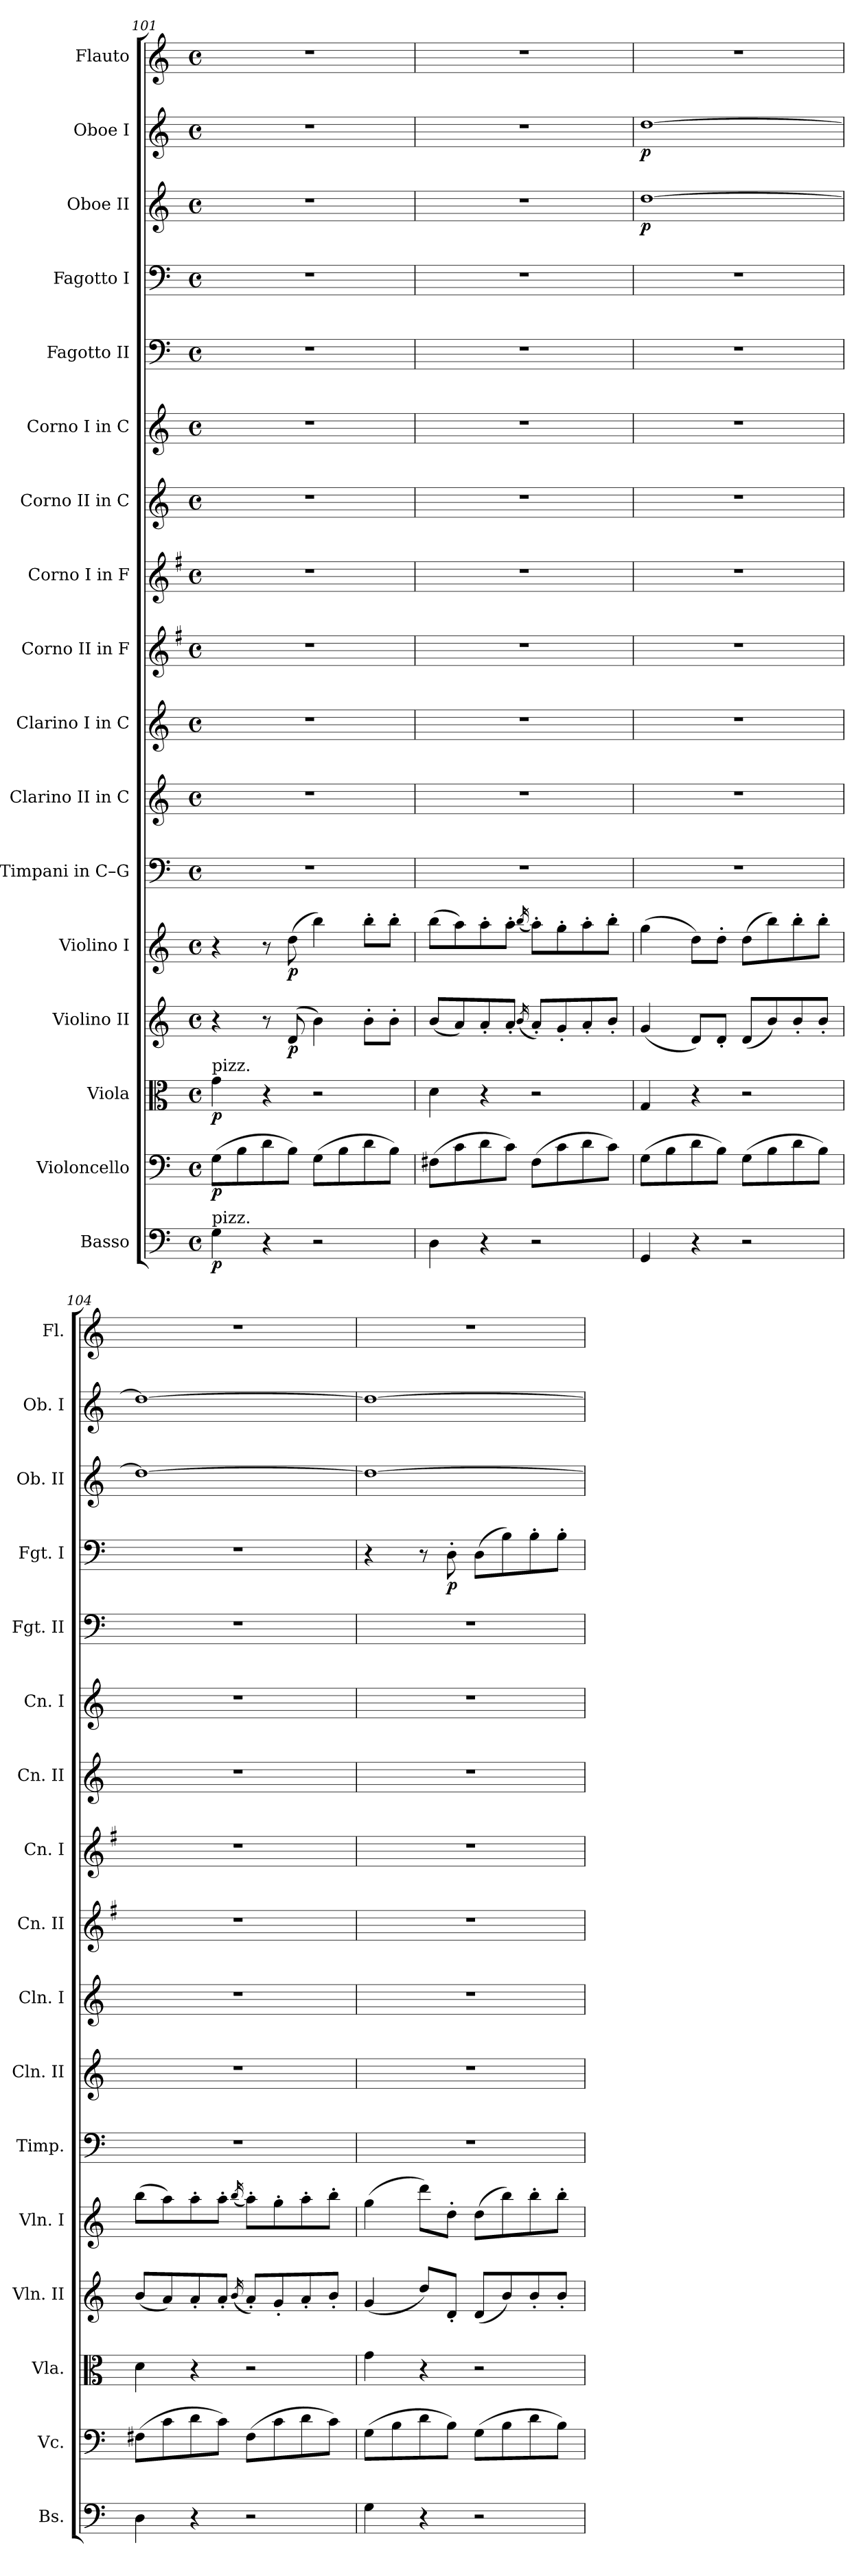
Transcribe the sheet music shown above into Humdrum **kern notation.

**kern	**dynam	**kern	**dynam	**kern	**dynam	**kern	**dynam	**kern	**dynam	**kern	**kern	**kern	**kern	**kern	**kern	**kern	**kern	**kern	**dynam	**kern	**dynam	**kern	**dynam	**kern
*part17	*part17	*part16	*part16	*part15	*part15	*part14	*part14	*part13	*part13	*part12	*part11	*part10	*part9	*part8	*part7	*part6	*part5	*part4	*part4	*part3	*part3	*part2	*part2	*part1
*staff17	*staff17	*staff16	*staff16	*staff15	*staff15	*staff14	*staff14	*staff13	*staff13	*staff12	*staff11	*staff10	*staff9	*staff8	*staff7	*staff6	*staff5	*staff4	*staff4	*staff3	*staff3	*staff2	*staff2	*staff1
*I"Basso	*	*I"Violoncello	*	*I"Viola	*	*I"Violino II	*	*I"Violino I	*	*I"Timpani in C–G	*I"Clarino II in C	*I"Clarino I in C	*I"Corno II in F	*I"Corno I in F	*I"Corno II in C	*I"Corno I in C	*I"Fagotto II	*I"Fagotto I	*	*I"Oboe II	*	*I"Oboe I	*	*I"Flauto
*I'Bs.	*	*I'Vc.	*	*I'Vla.	*	*I'Vln. II	*	*I'Vln. I	*	*I'Timp.	*I'Cln. II	*I'Cln. I	*I'Cn. II	*I'Cn. I	*I'Cn. II	*I'Cn. I	*I'Fgt. II	*I'Fgt. I	*	*I'Ob. II	*	*I'Ob. I	*	*I'Fl.
*clefF4	*	*clefF4	*	*clefC3	*	*clefG2	*	*clefG2	*	*clefF4	*clefG2	*clefG2	*clefG2	*clefG2	*clefG2	*clefG2	*clefF4	*clefF4	*	*clefG2	*	*clefG2	*	*clefG2
*ITrd7c12	*	*	*	*	*	*	*	*	*	*	*	*	*ITrd4c7	*ITrd4c7	*ITrd7c12	*ITrd7c12	*	*	*	*	*	*	*	*
*k[]	*	*k[]	*	*k[]	*	*k[]	*	*k[]	*	*k[]	*k[]	*k[]	*k[]	*k[]	*k[]	*k[]	*k[]	*k[]	*	*k[]	*	*k[]	*	*k[]
*M4/4	*	*M4/4	*	*M4/4	*	*M4/4	*	*M4/4	*	*M4/4	*M4/4	*M4/4	*M4/4	*M4/4	*M4/4	*M4/4	*M4/4	*M4/4	*	*M4/4	*	*M4/4	*	*M4/4
*met(c)	*	*met(c)	*	*met(c)	*	*met(c)	*	*met(c)	*	*met(c)	*met(c)	*met(c)	*met(c)	*met(c)	*met(c)	*met(c)	*met(c)	*met(c)	*	*met(c)	*	*met(c)	*	*met(c)
=101	=101	=101	=101	=101	=101	=101	=101	=101	=101	=101	=101	=101	=101	=101	=101	=101	=101	=101	=101	=101	=101	=101	=101	=101
!	!	!	!	!LO:TX:a:t=pizz.	!	!	!	!	!	!	!	!	!	!	!	!	!	!	!	!	!	!	!	!
!LO:TX:a:t=pizz.	!	!	!	!	!	!	!	!	!	!	!	!	!	!	!	!	!	!	!	!	!	!	!	!
!	!LO:DY:b	!	!LO:DY:b	!	!LO:DY:b	!	!	!	!	!	!	!	!	!	!	!	!	!	!	!	!	!	!	!
4GG\	p	(8G\L	p	4g\	p	4r	.	4r	.	1r	1r	1r	1r	1r	1r	1r	1r	1r	.	1r	.	1r	.	1r
.	.	8B\	.	.	.	.	.	.	.	.	.	.	.	.	.	.	.	.	.	.	.	.	.	.
4r	.	8d\	.	4r	.	8r	.	8r	.	.	.	.	.	.	.	.	.	.	.	.	.	.	.	.
!	!	!	!	!	!	!	!LO:DY:b	!	!LO:DY:b	!	!	!	!	!	!	!	!	!	!	!	!	!	!	!
.	.	8B\J)	.	.	.	(8d/	p	(8dd\	p	.	.	.	.	.	.	.	.	.	.	.	.	.	.	.
2r	.	(8G\L	.	2r	.	4b\)	.	4bb\)	.	.	.	.	.	.	.	.	.	.	.	.	.	.	.	.
.	.	8B\	.	.	.	.	.	.	.	.	.	.	.	.	.	.	.	.	.	.	.	.	.	.
.	.	8d\	.	.	.	8b'\L	.	8bb'\L	.	.	.	.	.	.	.	.	.	.	.	.	.	.	.	.
.	.	8B\J)	.	.	.	8b'\J	.	8bb'\J	.	.	.	.	.	.	.	.	.	.	.	.	.	.	.	.
=102	=102	=102	=102	=102	=102	=102	=102	=102	=102	=102	=102	=102	=102	=102	=102	=102	=102	=102	=102	=102	=102	=102	=102	=102
4DD\	.	(8F#X\L	.	4d\	.	(8b/L	.	(8bb\L	.	1r	1r	1r	1r	1r	1r	1r	1r	1r	.	1r	.	1r	.	1r
.	.	8c\	.	.	.	8a/)	.	8aa\)	.	.	.	.	.	.	.	.	.	.	.	.	.	.	.	.
4r	.	8d\	.	4r	.	8a'/	.	8aa'\	.	.	.	.	.	.	.	.	.	.	.	.	.	.	.	.
.	.	8c\J)	.	.	.	8a'/J	.	8aa'\J	.	.	.	.	.	.	.	.	.	.	.	.	.	.	.	.
.	.	.	.	.	.	(16qb/	.	(16qbb/	.	.	.	.	.	.	.	.	.	.	.	.	.	.	.	.
2r	.	(8F#\L	.	2r	.	8a'/L)	.	8aa'\L)	.	.	.	.	.	.	.	.	.	.	.	.	.	.	.	.
.	.	8c\	.	.	.	8g'/	.	8gg'\	.	.	.	.	.	.	.	.	.	.	.	.	.	.	.	.
.	.	8d\	.	.	.	8a'/	.	8aa'\	.	.	.	.	.	.	.	.	.	.	.	.	.	.	.	.
.	.	8c\J)	.	.	.	8b'/J	.	8bb'\J	.	.	.	.	.	.	.	.	.	.	.	.	.	.	.	.
!!LO:PB:g=z
=103	=103	=103	=103	=103	=103	=103	=103	=103	=103	=103	=103	=103	=103	=103	=103	=103	=103	=103	=103	=103	=103	=103	=103	=103
!	!	!	!	!	!	!	!	!	!	!	!	!	!	!	!	!	!	!	!	!	!LO:DY:b	!	!LO:DY:b	!
4GGG/	.	(8G\L	.	4G/	.	(4g/	.	(4gg\	.	1r	1r	1r	1r	1r	1r	1r	1r	1r	.	[1dd	p	[1dd	p	1r
.	.	8B\	.	.	.	.	.	.	.	.	.	.	.	.	.	.	.	.	.	.	.	.	.	.
4r	.	8d\	.	4r	.	8d/L)	.	8dd\L)	.	.	.	.	.	.	.	.	.	.	.	.	.	.	.	.
.	.	8B\J)	.	.	.	8d'/J	.	8dd'\J	.	.	.	.	.	.	.	.	.	.	.	.	.	.	.	.
2r	.	(8G\L	.	2r	.	(8d/L	.	(8dd\L	.	.	.	.	.	.	.	.	.	.	.	.	.	.	.	.
.	.	8B\	.	.	.	8b/)	.	8bb\)	.	.	.	.	.	.	.	.	.	.	.	.	.	.	.	.
.	.	8d\	.	.	.	8b'/	.	8bb'\	.	.	.	.	.	.	.	.	.	.	.	.	.	.	.	.
.	.	8B\J)	.	.	.	8b'/J	.	8bb'\J	.	.	.	.	.	.	.	.	.	.	.	.	.	.	.	.
=104	=104	=104	=104	=104	=104	=104	=104	=104	=104	=104	=104	=104	=104	=104	=104	=104	=104	=104	=104	=104	=104	=104	=104	=104
4DD\	.	(8F#X\L	.	4d\	.	(8b/L	.	(8bb\L	.	1r	1r	1r	1r	1r	1r	1r	1r	1r	.	1dd_	.	1dd_	.	1r
.	.	8c\	.	.	.	8a/)	.	8aa\)	.	.	.	.	.	.	.	.	.	.	.	.	.	.	.	.
4r	.	8d\	.	4r	.	8a'/	.	8aa'\	.	.	.	.	.	.	.	.	.	.	.	.	.	.	.	.
.	.	8c\J)	.	.	.	8a'/J	.	8aa'\J	.	.	.	.	.	.	.	.	.	.	.	.	.	.	.	.
.	.	.	.	.	.	(16qb/	.	(16qbb/	.	.	.	.	.	.	.	.	.	.	.	.	.	.	.	.
2r	.	(8F#\L	.	2r	.	8a'/L)	.	8aa'\L)	.	.	.	.	.	.	.	.	.	.	.	.	.	.	.	.
.	.	8c\	.	.	.	8g'/	.	8gg'\	.	.	.	.	.	.	.	.	.	.	.	.	.	.	.	.
.	.	8d\	.	.	.	8a'/	.	8aa'\	.	.	.	.	.	.	.	.	.	.	.	.	.	.	.	.
.	.	8c\J)	.	.	.	8b'/J	.	8bb'\J	.	.	.	.	.	.	.	.	.	.	.	.	.	.	.	.
=105	=105	=105	=105	=105	=105	=105	=105	=105	=105	=105	=105	=105	=105	=105	=105	=105	=105	=105	=105	=105	=105	=105	=105	=105
4GG\	.	(8G\L	.	4g\	.	(4g/	.	(4gg\	.	1r	1r	1r	1r	1r	1r	1r	1r	4r	.	1dd_	.	1dd_	.	1r
.	.	8B\	.	.	.	.	.	.	.	.	.	.	.	.	.	.	.	.	.	.	.	.	.	.
4r	.	8d\	.	4r	.	8dd/L)	.	8ddd\L)	.	.	.	.	.	.	.	.	.	8r	.	.	.	.	.	.
!	!	!	!	!	!	!	!	!	!	!	!	!	!	!	!	!	!	!	!LO:DY:b	!	!	!	!	!
.	.	8B\J)	.	.	.	8d'/J	.	8dd'\J	.	.	.	.	.	.	.	.	.	8D'\	p	.	.	.	.	.
2r	.	(8G\L	.	2r	.	(8d/L	.	(8dd\L	.	.	.	.	.	.	.	.	.	(8D\L	.	.	.	.	.	.
.	.	8B\	.	.	.	8b/)	.	8bb\)	.	.	.	.	.	.	.	.	.	8B\)	.	.	.	.	.	.
.	.	8d\	.	.	.	8b'/	.	8bb'\	.	.	.	.	.	.	.	.	.	8B'\	.	.	.	.	.	.
.	.	8B\J)	.	.	.	8b'/J	.	8bb'\J	.	.	.	.	.	.	.	.	.	8B'\J	.	.	.	.	.	.
=	=	=	=	=	=	=	=	=	=	=	=	=	=	=	=	=	=	=	=	=	=	=	=	=
*-	*-	*-	*-	*-	*-	*-	*-	*-	*-	*-	*-	*-	*-	*-	*-	*-	*-	*-	*-	*-	*-	*-	*-	*-
